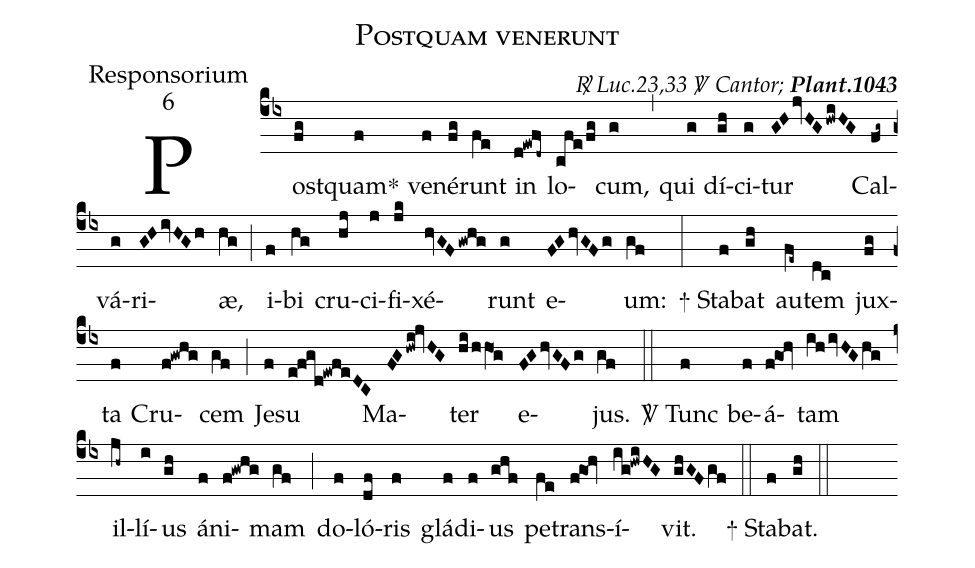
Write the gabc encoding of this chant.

name:Postquam venerunt;
office-part:Responsorium;
mode:6;
commentary:{\itshape\mdseries \Rbar\ Luc.23,33 \Vbar\  Cantor;\/}  {\bfseries Plant.1043};
%%
(cb4) Post(fg)quam<sp>*</sp>(f) ve(f)né(fg)runt(fe) in(d!ewfd~) lo(cfe/fg)cum,(g) (,)
qui(g) dí(gh)ci(g)tur(GHjvHGhwiHG) Cal(fg~)vá(g)ri(GHivHGh)æ,(hg) (;)
i(f)bi(hg) cru(hj)ci(j)fi(jk)xé(hvGFgwhg)runt(g) e(FGhvGFg)um:(gf) (:)
<sp>+</sp> Sta(f)bat(gh)  au(fe~)tem(dc) jux(fg)ta(f) Cru(f!gwhg)cem(gf) (;)
Je(f)su(e!fgd!ewfeDC) Ma(FGhwi!jvHG)ter(hi/hhO1g) e(FGhvGFg)jus.(gf) (::)
<sp>V/</sp> Tunc(f) be(f)á(f!go1!hv)tam(ihivHGhg) il(jh~)lí(i)us(gh) á(f)ni(f!gwhg)mam(gf) (;)
do(f)ló(df)ris(f) glá(f)di(f)us(ghf) pe(fe)trans(f!go1!hv)í(ig!hwiHG)vit.(ghGFgf) (::)
<sp>+</sp> Sta(f)bat.(gh) (::)
